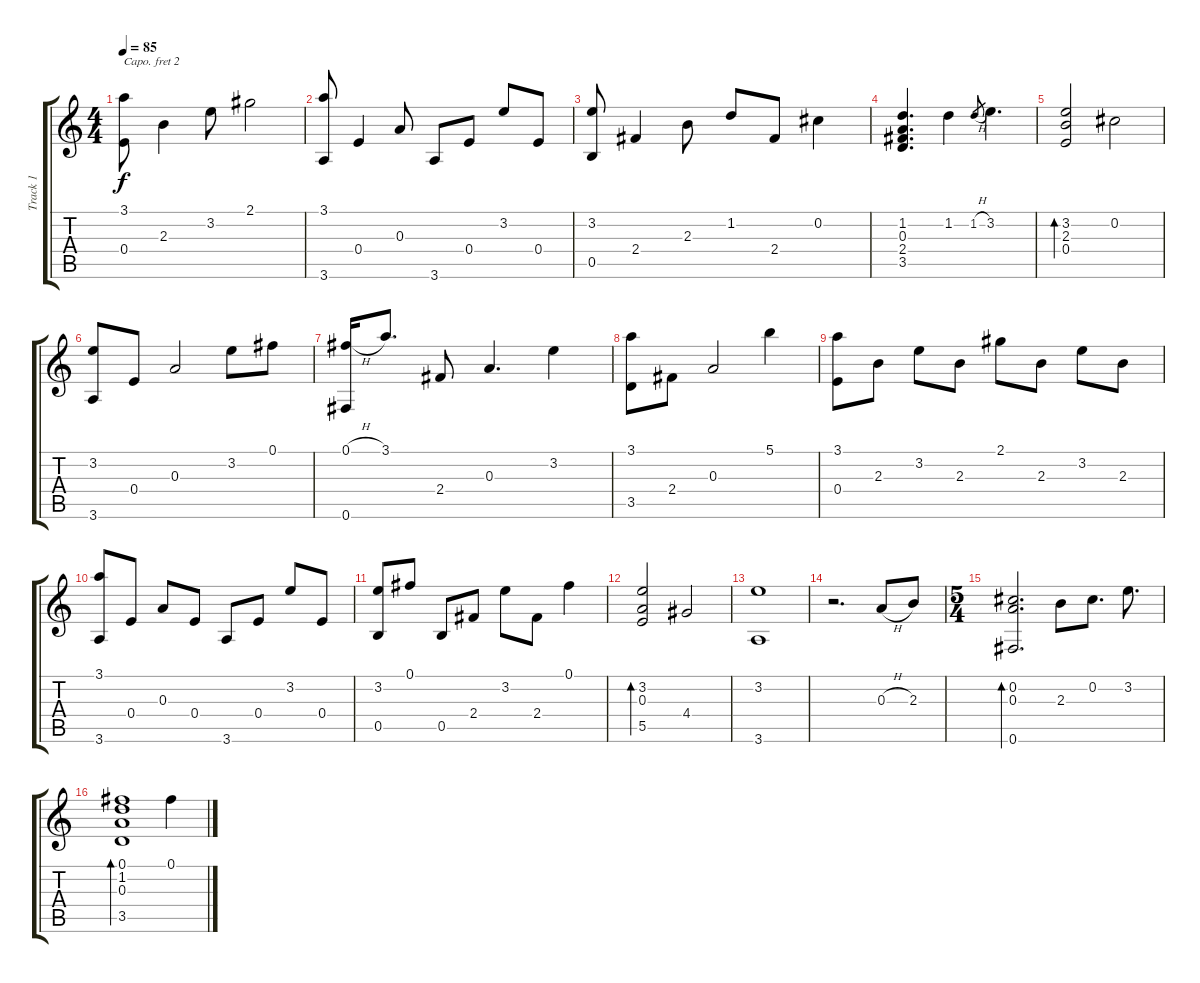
\track ("Track 1" "Track 1") {instrument acousticguitarnylon}
\staff {score tabs}
\capo 2
\tuning (E4 B3 G3 D3 A2 E2) {hide}
\ts (4 4)
\tempo 85
\clef g2
\ks c
(3.1 0.4).8{dy f} 2.3.4 3.2.8 2.1.2 |
(3.1 3.6).8 0.4.4 0.3.8 3.6.8 0.4.8 3.2.8 0.4.8 |
(3.2 0.5).8 2.4.4 2.3.8 1.2.8 2.4.8 0.2.4 |
(1.2 0.3 2.4 3.5).4{d} 1.2.4 1.2{h}.8{gr} 3.2.4{d} |
(3.2 2.3 0.4).2{bd 60} 0.2.2 |
(3.2 3.6).8 0.4.8 0.3.2 3.2.8 0.1.8 |
(0.1{h} 0.6).16 3.1.8{d} 2.4.8 0.3.4{d} 3.2.4 |
(3.1 3.5).8 2.4.8 0.3.2 5.1.4 |
(3.1 0.4).8 2.3.8 3.2.8 2.3.8 2.1.8 2.3.8 3.2.8 2.3.8 |
(3.1 3.6).8 0.4.8 0.3.8 0.4.8 3.6.8 0.4.8 3.2.8 0.4.8 |
(3.2 0.5).8 0.1.8 0.5.8 2.4.8 3.2.8 2.4.8 0.1.4 |
(3.2 0.3 5.5).2{bd 60} 4.4.2 |
(3.2 3.6).1 |
r.2{d} 0.3{h}.8 2.3.8 |
\ts (5 4)
(0.2 0.3 0.6).2{d bd 60} 2.3.8 0.2.8{d} 3.2.8{d} |
(0.1 1.2 0.3 3.5).1{bd 60} 0.1.4
